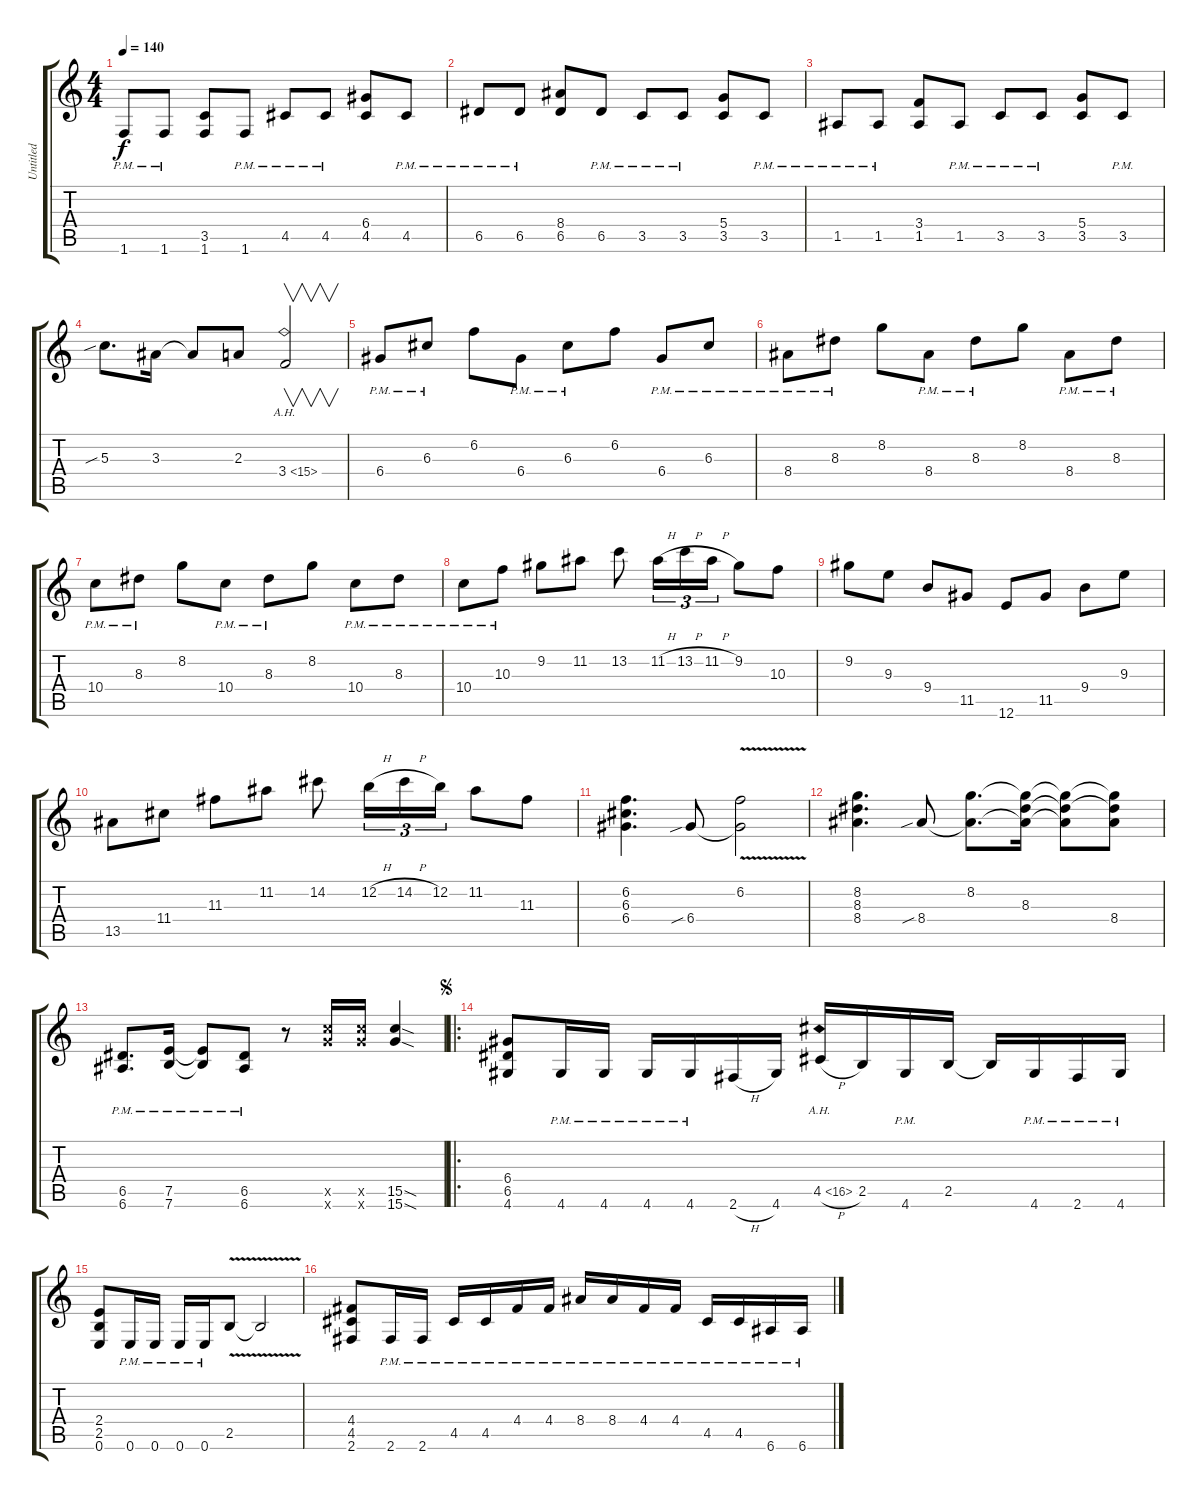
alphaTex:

\track ("Untitled" "Untitled") {instrument acousticguitarnylon}
\staff {score tabs}
\tuning (E4 B3 G3 D3 A2 E2) {hide}
\ts (4 4)
\tempo 140
\clef g2
\ks c
1.6{pm}.8{dy f} 1.6{pm}.8 (3.5 1.6).8 1.6{pm}.8 4.5{pm}.8 4.5{pm}.8 (6.4 4.5).8 4.5{pm}.8 |
6.5{pm}.8 6.5{pm}.8 (8.4 6.5).8 6.5{pm}.8 3.5{pm}.8 3.5{pm}.8 (5.4 3.5).8 3.5{pm}.8 |
1.5{pm}.8 1.5{pm}.8 (3.4 1.5).8 1.5{pm}.8 3.5{pm}.8 3.5{pm}.8 (5.4 3.5).8 3.5{pm}.8 |
5.3{sib}.8{d} 3.3.16 3.3{t}.8 2.3.8 3.4{ah 12}.2{v} |
6.4{pm}.8 6.3{pm}.8 6.2.8 6.4{pm}.8 6.3{pm}.8 6.2.8 6.4{pm}.8 6.3{pm}.8 |
8.4{pm}.8 8.3{pm}.8 8.2.8 8.4{pm}.8 8.3{pm}.8 8.2.8 8.4{pm}.8 8.3{pm}.8 |
10.4{pm}.8 8.3{pm}.8 8.2.8 10.4{pm}.8 8.3{pm}.8 8.2.8 10.4{pm}.8 8.3{pm}.8 |
10.4{pm}.8 10.3{pm}.8 9.2.8 11.2.8 13.2.8 11.2{h}.16{tu (3 2)} 13.2{h}.16{tu (3 2)} 11.2{h}.16{tu (3 2)} 9.2.8 10.3.8 |
9.2.8 9.3.8 9.4.8 11.5.8 12.6.8 11.5.8 9.4.8 9.3.8 |
13.5.8 11.4.8 11.3.8 11.2.8 14.2.8 12.2{h}.16{tu (3 2)} 14.2{h}.16{tu (3 2)} 12.2.16{tu (3 2)} 11.2.8 11.3.8 |
(6.2 6.3 6.4).4{d} 6.4{sib}.8 (6.2{v} 6.4{v t}).2 |
(8.2 8.3 8.4).4{d} 8.4{sib}.8 (8.2 8.4{t}).8{d} (8.2{t} 8.3 8.4{t}).16 (8.2{t} 8.3{t} 8.4{t}).8 (8.2{t} 8.3{t} 8.4).8 |
(6.5{pm} 6.6{pm}).8{d} (7.5{pm} 7.6{pm}).16 (7.5{pm t} 7.6{pm t}).8 (6.5{pm} 6.6{pm}).8 r.8 (15.5{x} 15.6{x}).16 (15.5{x} 15.6{x}).16 (15.5{sod} 15.6{sod}).4 |
\ro
\jump segno
(6.4 6.5 4.6).8 4.6{pm}.16 4.6{pm}.16 4.6{pm}.16 4.6{pm}.16 2.6{h}.16 4.6.16 4.5{ah 12 h}.16 2.5.16 4.6{pm}.16 2.5.16 2.5{t}.16 4.6{pm}.16 2.6{pm}.16 4.6{pm}.16 |
(2.4 2.5 0.6).8 0.6{pm}.16 0.6{pm}.16 0.6{pm}.16 0.6{pm}.16 2.5{v}.8 2.5{v t}.2 |
(4.4 4.5 2.6).8 2.6{pm}.16 2.6{pm}.16 4.5{pm}.16 4.5{pm}.16 4.4{pm}.16 4.4{pm}.16 8.4{pm}.16 8.4{pm}.16 4.4{pm}.16 4.4{pm}.16 4.5{pm}.16 4.5{pm}.16 6.6{pm}.16 6.6{pm}.16
